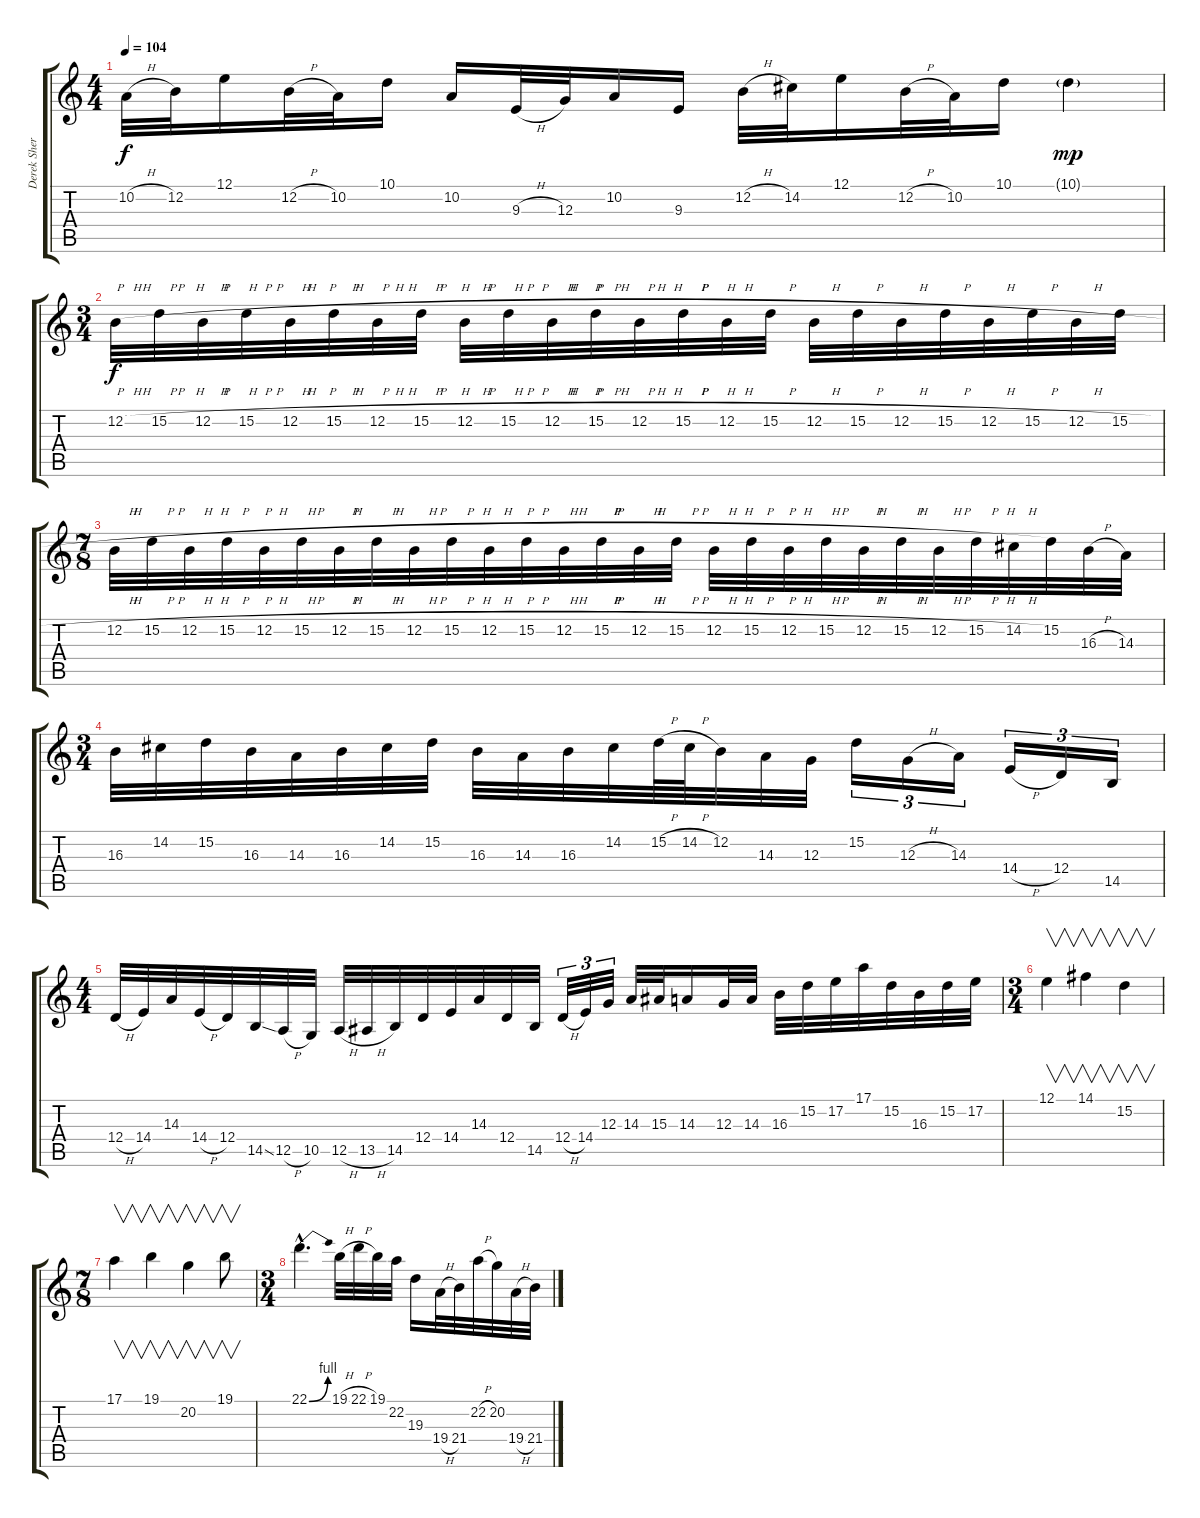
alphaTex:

\track ("Derek Sherinian" "Derek Sher") {instrument lead5charang}
\staff {score tabs}
\tuning (E4 B3 G3 D3 A2 E2) {hide}
\ts (4 4)
\tempo 104
\clef g2
\ks c
10.2{h}.32{dy f} 12.2.32 12.1.16 12.2{h}.32 10.2.32 10.1.16 10.2.16 9.3{h}.32 12.3.32 10.2.16 9.3.16 12.2{h}.32 14.2.32 12.1.16 12.2{h}.32 10.2.32 10.1.16 10.1{g}.4{dy mp} |
\ts (3 4)
12.2{h}.32{dy f} 15.2{h}.32 12.2{h}.32 15.2{h}.32 12.2{h}.32 15.2{h}.32 12.2{h}.32 15.2{h}.32 12.2{h}.32 15.2{h}.32 12.2{h}.32 15.2{h}.32 12.2{h}.32 15.2{h}.32 12.2{h}.32 15.2{h}.32 12.2{h}.32 15.2{h}.32 12.2{h}.32 15.2{h}.32 12.2{h}.32 15.2{h}.32 12.2{h}.32 15.2{h}.32 |
\ts (7 8)
12.2{h}.32 15.2{h}.32 12.2{h}.32 15.2{h}.32 12.2{h}.32 15.2{h}.32 12.2{h}.32 15.2{h}.32 12.2{h}.32 15.2{h}.32 12.2{h}.32 15.2{h}.32 12.2{h}.32 15.2{h}.32 12.2{h}.32 15.2{h}.32 12.2{h}.32 15.2{h}.32 12.2{h}.32 15.2{h}.32 12.2{h}.32 15.2{h}.32 12.2{h}.32 15.2{h}.32 14.2{h}.32 15.2.32 16.3{h}.32 14.3.32 |
\ts (3 4)
16.3.32 14.2.32 15.2.32 16.3.32 14.3.32 16.3.32 14.2.32 15.2.32 16.3.32 14.3.32 16.3.32 14.2.32 15.2{h}.64 14.2{h}.64 12.2.32 14.3.32 12.3.32 15.2.16{tu (3 2)} 12.3{h}.16{tu (3 2)} 14.3.16{tu (3 2)} 14.4{h}.16{tu (3 2)} 12.4.16{tu (3 2)} 14.5.16{tu (3 2)} |
\ts (4 4)
12.4{h}.32 14.4.32 14.3.32 14.4{h}.32 12.4.32 14.5{ss}.32 12.5{h}.32 10.5.32 12.5{h}.32 13.5{h}.32 14.5.32 12.4.32 14.4.32 14.3.32 12.4.32 14.5.32 12.4{h}.32{tu (3 2)} 14.4.32{tu (3 2)} 12.3.32{tu (3 2)} 14.3.32 15.3.32 14.3.16 12.3.32 14.3.32 16.3.32 15.2.32 17.2.32 17.1.32 15.2.32 16.3.32 15.2.32 17.2.32 |
\ts (3 4)
12.1.4{v} 14.1.4{v} 15.2.4{v} |
\ts (7 8)
17.1.4{v} 19.1.4{v} 20.2.4{v} 19.1.8{v} |
\ts (3 4)
22.1{be (bend 0 0 60 4) hac}.4{d} 19.1{h}.32 22.1{h}.32 19.1.32 22.2.32 19.3.16 19.4{h}.32 21.4.32 22.2{h}.32 20.2.32 19.4{h}.32 21.4.32
